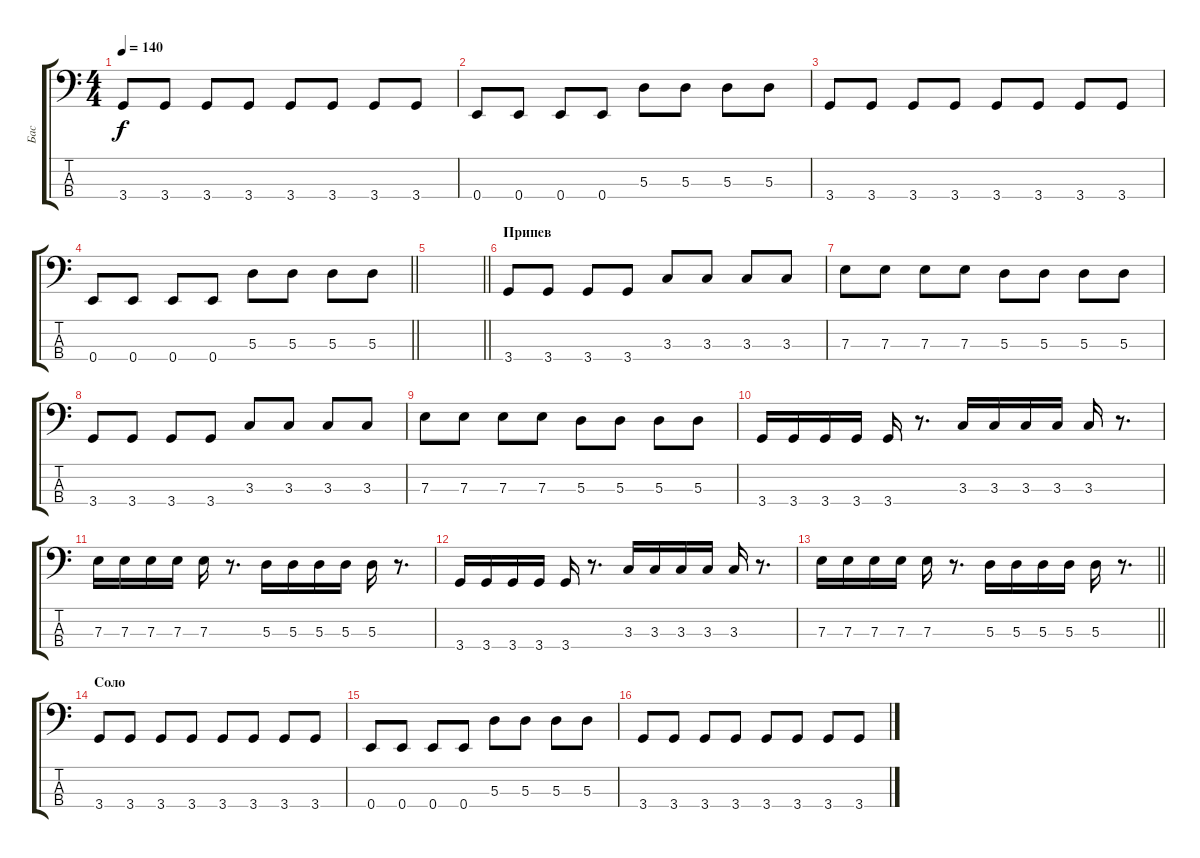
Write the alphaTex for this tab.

\track ("Бас" "Бас") {instrument electricbassfinger}
\staff {score tabs}
\tuning (G2 D2 A1 E1) {hide}
\ts (4 4)
\tempo 140
\clef f4
\ks c
3.4.8{dy f} 3.4.8 3.4.8 3.4.8 3.4.8 3.4.8 3.4.8 3.4.8 |
0.4.8 0.4.8 0.4.8 0.4.8 5.3.8 5.3.8 5.3.8 5.3.8 |
3.4.8 3.4.8 3.4.8 3.4.8 3.4.8 3.4.8 3.4.8 3.4.8 |
\barLineRight lightlight
0.4.8 0.4.8 0.4.8 0.4.8 5.3.8 5.3.8 5.3.8 5.3.8 |
\barLineRight lightlight
|
\section ("" "Припев")
3.4.8 3.4.8 3.4.8 3.4.8 3.3.8 3.3.8 3.3.8 3.3.8 |
7.3.8 7.3.8 7.3.8 7.3.8 5.3.8 5.3.8 5.3.8 5.3.8 |
3.4.8 3.4.8 3.4.8 3.4.8 3.3.8 3.3.8 3.3.8 3.3.8 |
7.3.8 7.3.8 7.3.8 7.3.8 5.3.8 5.3.8 5.3.8 5.3.8 |
3.4.16 3.4.16 3.4.16 3.4.16 3.4.16 r.8{d} 3.3.16 3.3.16 3.3.16 3.3.16 3.3.16 r.8{d} |
7.3.16 7.3.16 7.3.16 7.3.16 7.3.16 r.8{d} 5.3.16 5.3.16 5.3.16 5.3.16 5.3.16 r.8{d} |
3.4.16 3.4.16 3.4.16 3.4.16 3.4.16 r.8{d} 3.3.16 3.3.16 3.3.16 3.3.16 3.3.16 r.8{d} |
\barLineRight lightlight
7.3.16 7.3.16 7.3.16 7.3.16 7.3.16 r.8{d} 5.3.16 5.3.16 5.3.16 5.3.16 5.3.16 r.8{d} |
\section ("" "Соло")
3.4.8 3.4.8 3.4.8 3.4.8 3.4.8 3.4.8 3.4.8 3.4.8 |
0.4.8 0.4.8 0.4.8 0.4.8 5.3.8 5.3.8 5.3.8 5.3.8 |
3.4.8 3.4.8 3.4.8 3.4.8 3.4.8 3.4.8 3.4.8 3.4.8
